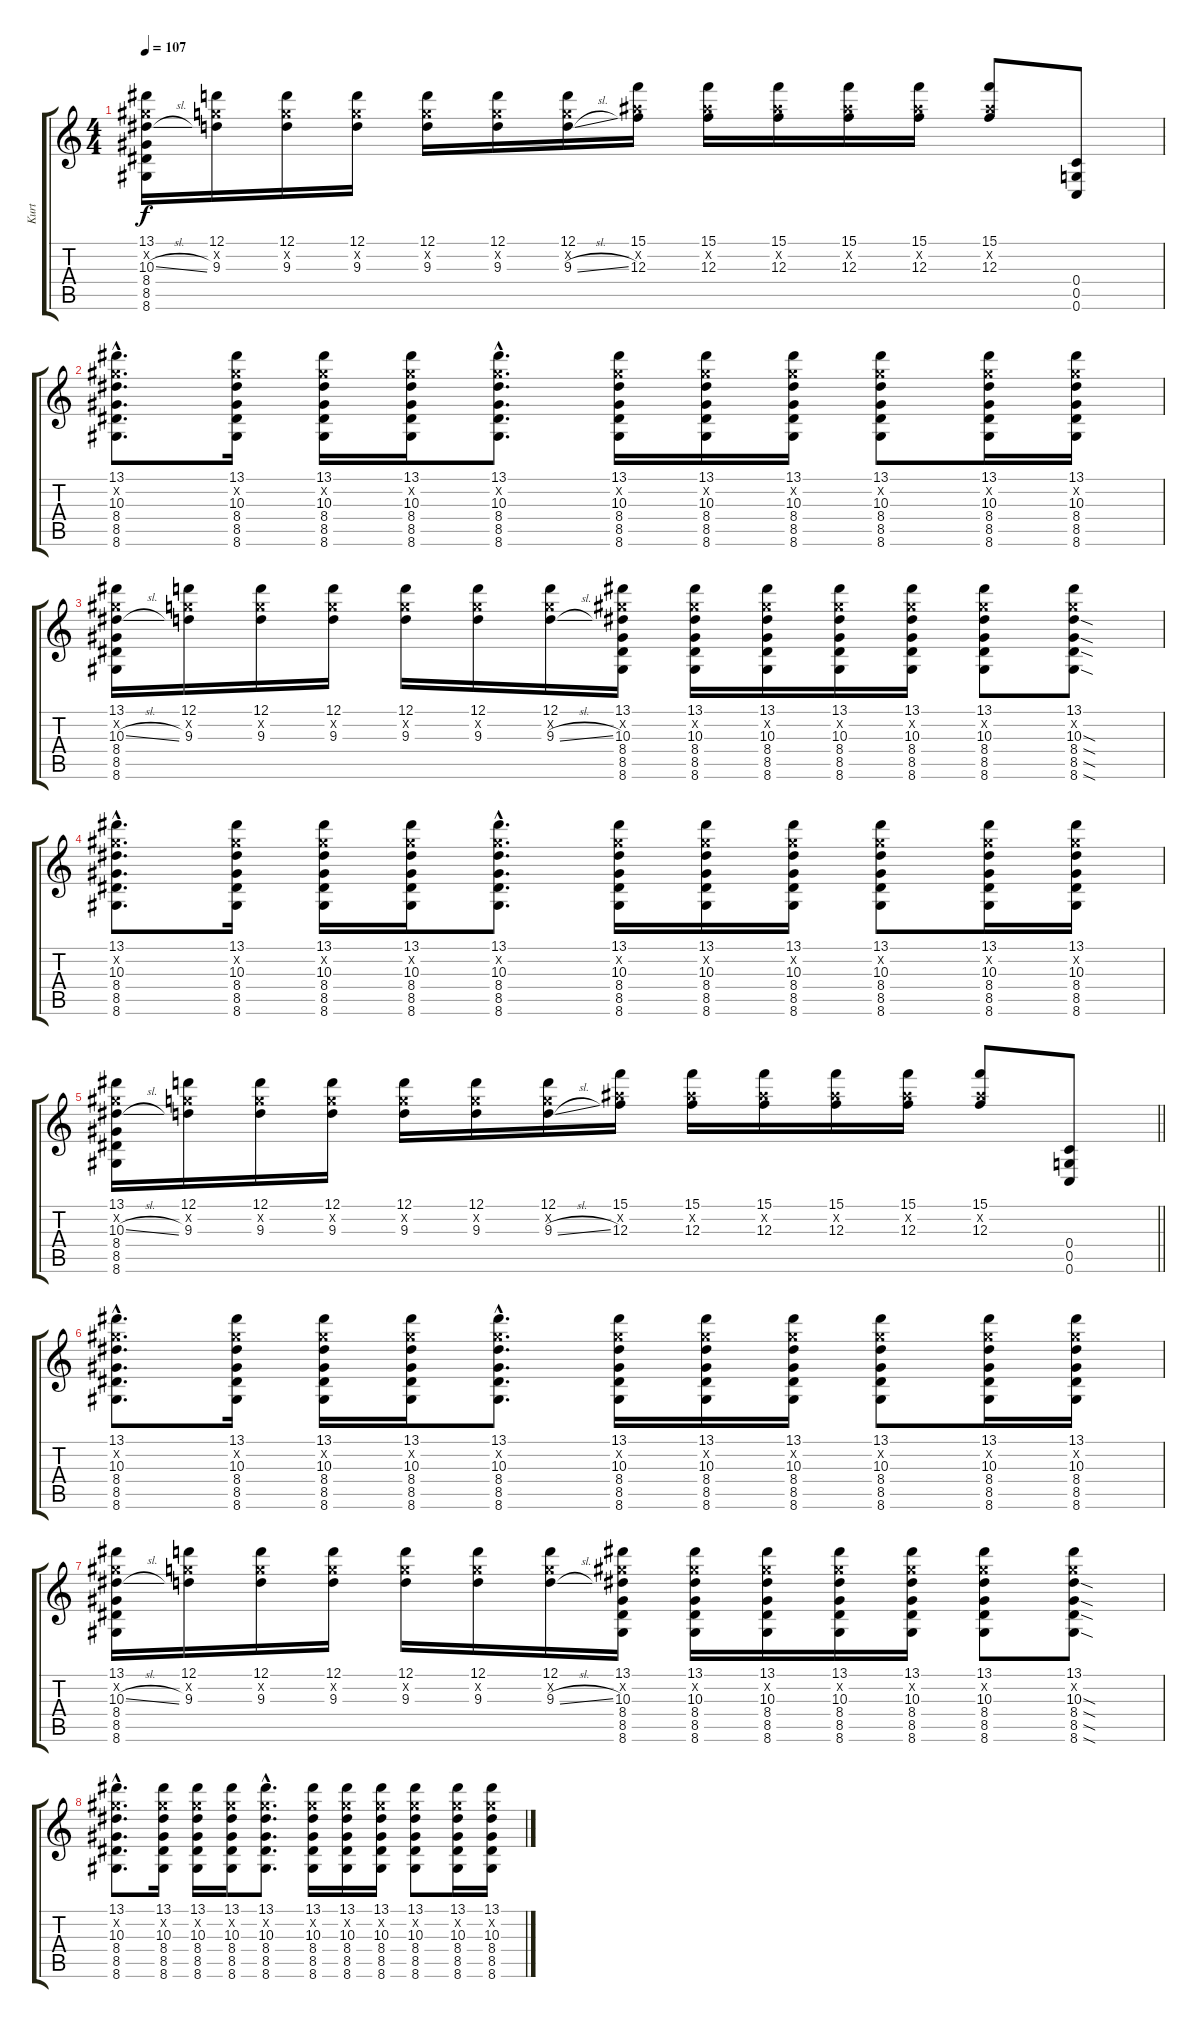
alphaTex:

\track ("Kurt" "Kurt") {instrument distortionguitar}
\staff {score tabs}
\tuning (D4 A3 F3 C3 G2 C2) {hide}
\ts (4 4)
\tempo 107
\clef g2
\ks c
(13.1 11.2{x} 10.3{sl} 8.4 8.5 8.6).16{dy f} (12.1 10.2{x} 9.3).16 (12.1 10.2{x} 9.3).16 (12.1 10.2{x} 9.3).16 (12.1 10.2{x} 9.3).16 (12.1 10.2{x} 9.3).16 (12.1 10.2{x} 9.3{sl}).16 (15.1 13.2{x} 12.3).16 (15.1 13.2{x} 12.3).16 (15.1 13.2{x} 12.3).16 (15.1 13.2{x} 12.3).16 (15.1 13.2{x} 12.3).16 (15.1 13.2{x} 12.3).8 (0.4 0.5 0.6).8 |
(13.1{hac} 11.2{hac x} 10.3{hac} 8.4{hac} 8.5{hac} 8.6{hac}).8{d} (13.1 11.2{x} 10.3 8.4 8.5 8.6).16 (13.1 11.2{x} 10.3 8.4 8.5 8.6).16 (13.1 11.2{x} 10.3 8.4 8.5 8.6).16 (13.1{hac} 11.2{hac x} 10.3{hac} 8.4{hac} 8.5{hac} 8.6{hac}).8{d} (13.1 11.2{x} 10.3 8.4 8.5 8.6).16 (13.1 11.2{x} 10.3 8.4 8.5 8.6).16 (13.1 11.2{x} 10.3 8.4 8.5 8.6).16 (13.1 11.2{x} 10.3 8.4 8.5 8.6).8 (13.1 11.2{x} 10.3 8.4 8.5 8.6).16 (13.1 11.2{x} 10.3 8.4 8.5 8.6).16 |
(13.1 11.2{x} 10.3{sl} 8.4 8.5 8.6).16 (12.1 10.2{x} 9.3).16 (12.1 10.2{x} 9.3).16 (12.1 10.2{x} 9.3).16 (12.1 10.2{x} 9.3).16 (12.1 10.2{x} 9.3).16 (12.1 10.2{x} 9.3{sl}).16 (13.1 11.2{x} 10.3 8.4 8.5 8.6).16 (13.1 11.2{x} 10.3 8.4 8.5 8.6).16 (13.1 11.2{x} 10.3 8.4 8.5 8.6).16 (13.1 11.2{x} 10.3 8.4 8.5 8.6).16 (13.1 11.2{x} 10.3 8.4 8.5 8.6).16 (13.1 11.2{x} 10.3 8.4 8.5 8.6).8 (13.1 11.2{x} 10.3{sod} 8.4{sod} 8.5{sod} 8.6{sod}).8 |
(13.1{hac} 11.2{hac x} 10.3{hac} 8.4{hac} 8.5{hac} 8.6{hac}).8{d} (13.1 11.2{x} 10.3 8.4 8.5 8.6).16 (13.1 11.2{x} 10.3 8.4 8.5 8.6).16 (13.1 11.2{x} 10.3 8.4 8.5 8.6).16 (13.1{hac} 11.2{hac x} 10.3{hac} 8.4{hac} 8.5{hac} 8.6{hac}).8{d} (13.1 11.2{x} 10.3 8.4 8.5 8.6).16 (13.1 11.2{x} 10.3 8.4 8.5 8.6).16 (13.1 11.2{x} 10.3 8.4 8.5 8.6).16 (13.1 11.2{x} 10.3 8.4 8.5 8.6).8 (13.1 11.2{x} 10.3 8.4 8.5 8.6).16 (13.1 11.2{x} 10.3 8.4 8.5 8.6).16 |
\barLineRight lightlight
(13.1 11.2{x} 10.3{sl} 8.4 8.5 8.6).16 (12.1 10.2{x} 9.3).16 (12.1 10.2{x} 9.3).16 (12.1 10.2{x} 9.3).16 (12.1 10.2{x} 9.3).16 (12.1 10.2{x} 9.3).16 (12.1 10.2{x} 9.3{sl}).16 (15.1 13.2{x} 12.3).16 (15.1 13.2{x} 12.3).16 (15.1 13.2{x} 12.3).16 (15.1 13.2{x} 12.3).16 (15.1 13.2{x} 12.3).16 (15.1 13.2{x} 12.3).8 (0.4 0.5 0.6).8 |
(13.1{hac} 11.2{hac x} 10.3{hac} 8.4{hac} 8.5{hac} 8.6{hac}).8{d} (13.1 11.2{x} 10.3 8.4 8.5 8.6).16 (13.1 11.2{x} 10.3 8.4 8.5 8.6).16 (13.1 11.2{x} 10.3 8.4 8.5 8.6).16 (13.1{hac} 11.2{hac x} 10.3{hac} 8.4{hac} 8.5{hac} 8.6{hac}).8{d} (13.1 11.2{x} 10.3 8.4 8.5 8.6).16 (13.1 11.2{x} 10.3 8.4 8.5 8.6).16 (13.1 11.2{x} 10.3 8.4 8.5 8.6).16 (13.1 11.2{x} 10.3 8.4 8.5 8.6).8 (13.1 11.2{x} 10.3 8.4 8.5 8.6).16 (13.1 11.2{x} 10.3 8.4 8.5 8.6).16 |
(13.1 11.2{x} 10.3{sl} 8.4 8.5 8.6).16 (12.1 10.2{x} 9.3).16 (12.1 10.2{x} 9.3).16 (12.1 10.2{x} 9.3).16 (12.1 10.2{x} 9.3).16 (12.1 10.2{x} 9.3).16 (12.1 10.2{x} 9.3{sl}).16 (13.1 11.2{x} 10.3 8.4 8.5 8.6).16 (13.1 11.2{x} 10.3 8.4 8.5 8.6).16 (13.1 11.2{x} 10.3 8.4 8.5 8.6).16 (13.1 11.2{x} 10.3 8.4 8.5 8.6).16 (13.1 11.2{x} 10.3 8.4 8.5 8.6).16 (13.1 11.2{x} 10.3 8.4 8.5 8.6).8 (13.1 11.2{x} 10.3{sod} 8.4{sod} 8.5{sod} 8.6{sod}).8 |
(13.1{hac} 11.2{hac x} 10.3{hac} 8.4{hac} 8.5{hac} 8.6{hac}).8{d} (13.1 11.2{x} 10.3 8.4 8.5 8.6).16 (13.1 11.2{x} 10.3 8.4 8.5 8.6).16 (13.1 11.2{x} 10.3 8.4 8.5 8.6).16 (13.1{hac} 11.2{hac x} 10.3{hac} 8.4{hac} 8.5{hac} 8.6{hac}).8{d} (13.1 11.2{x} 10.3 8.4 8.5 8.6).16 (13.1 11.2{x} 10.3 8.4 8.5 8.6).16 (13.1 11.2{x} 10.3 8.4 8.5 8.6).16 (13.1 11.2{x} 10.3 8.4 8.5 8.6).8 (13.1 11.2{x} 10.3 8.4 8.5 8.6).16 (13.1 11.2{x} 10.3 8.4 8.5 8.6).16
